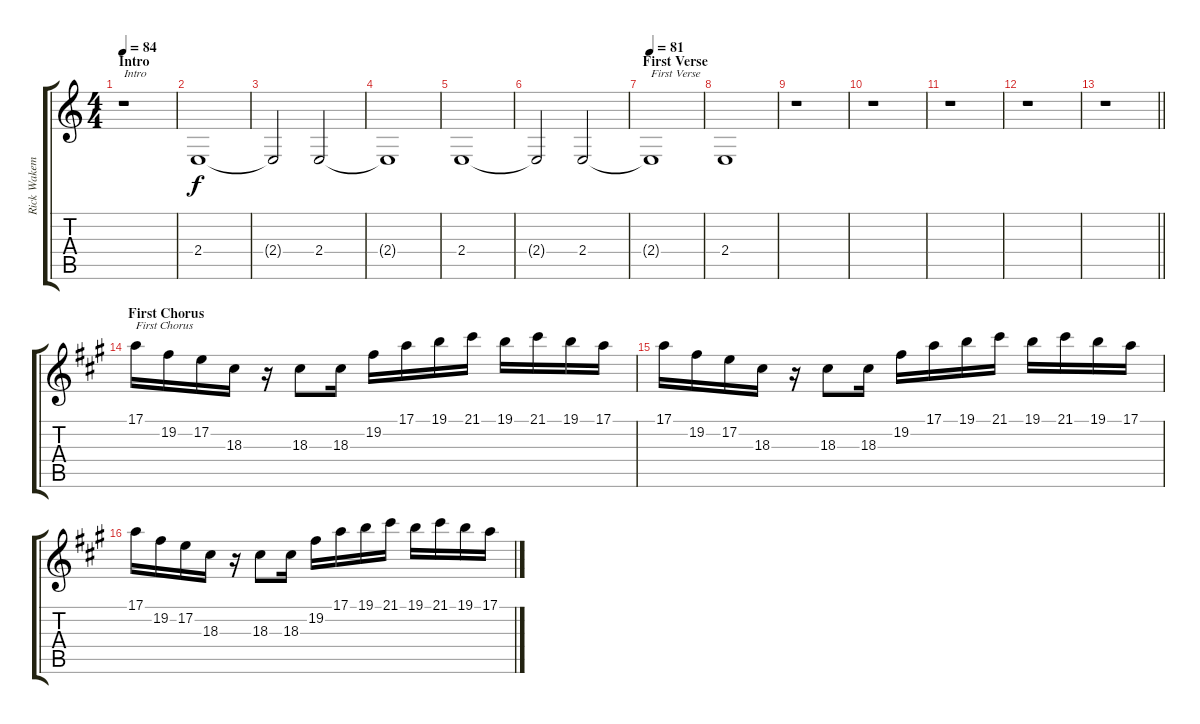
\track ("Rick Wakeman 1" "Rick Wakem") {instrument drawbarorgan}
\staff {score tabs}
\tuning (E4 B3 G3 D3 A2 E2) {hide}
\ts (4 4)
\section ("" "Intro")
\tempo 84
\clef g2
\ks c
r.1{txt "Intro" dy f instrument drawbarorgan} |
2.4.1{volume 10 instrument seashore} |
2.4{t}.2 2.4.2 |
2.4{t}.1 |
2.4.1 |
2.4{t}.2 2.4.2 |
\section ("" "First Verse")
\tempo 81
2.4{t}.1{txt "First Verse"} |
2.4.1 |
r.1 |
r.1 |
r.1 |
r.1 |
\barLineRight lightlight
r.1 |
\section ("" "First Chorus")
\ks a
17.1.16{txt "First Chorus" instrument drawbarorgan} 19.2.16 17.2.16 18.3.16 r.16 18.3.8 18.3.16 19.2.16 17.1.16 19.1.16 21.1.16 19.1.16 21.1.16 19.1.16 17.1.16 |
17.1.16 19.2.16 17.2.16 18.3.16 r.16 18.3.8 18.3.16 19.2.16 17.1.16 19.1.16 21.1.16 19.1.16 21.1.16 19.1.16 17.1.16 |
17.1.16 19.2.16 17.2.16 18.3.16 r.16 18.3.8 18.3.16 19.2.16 17.1.16 19.1.16 21.1.16 19.1.16 21.1.16 19.1.16 17.1.16
